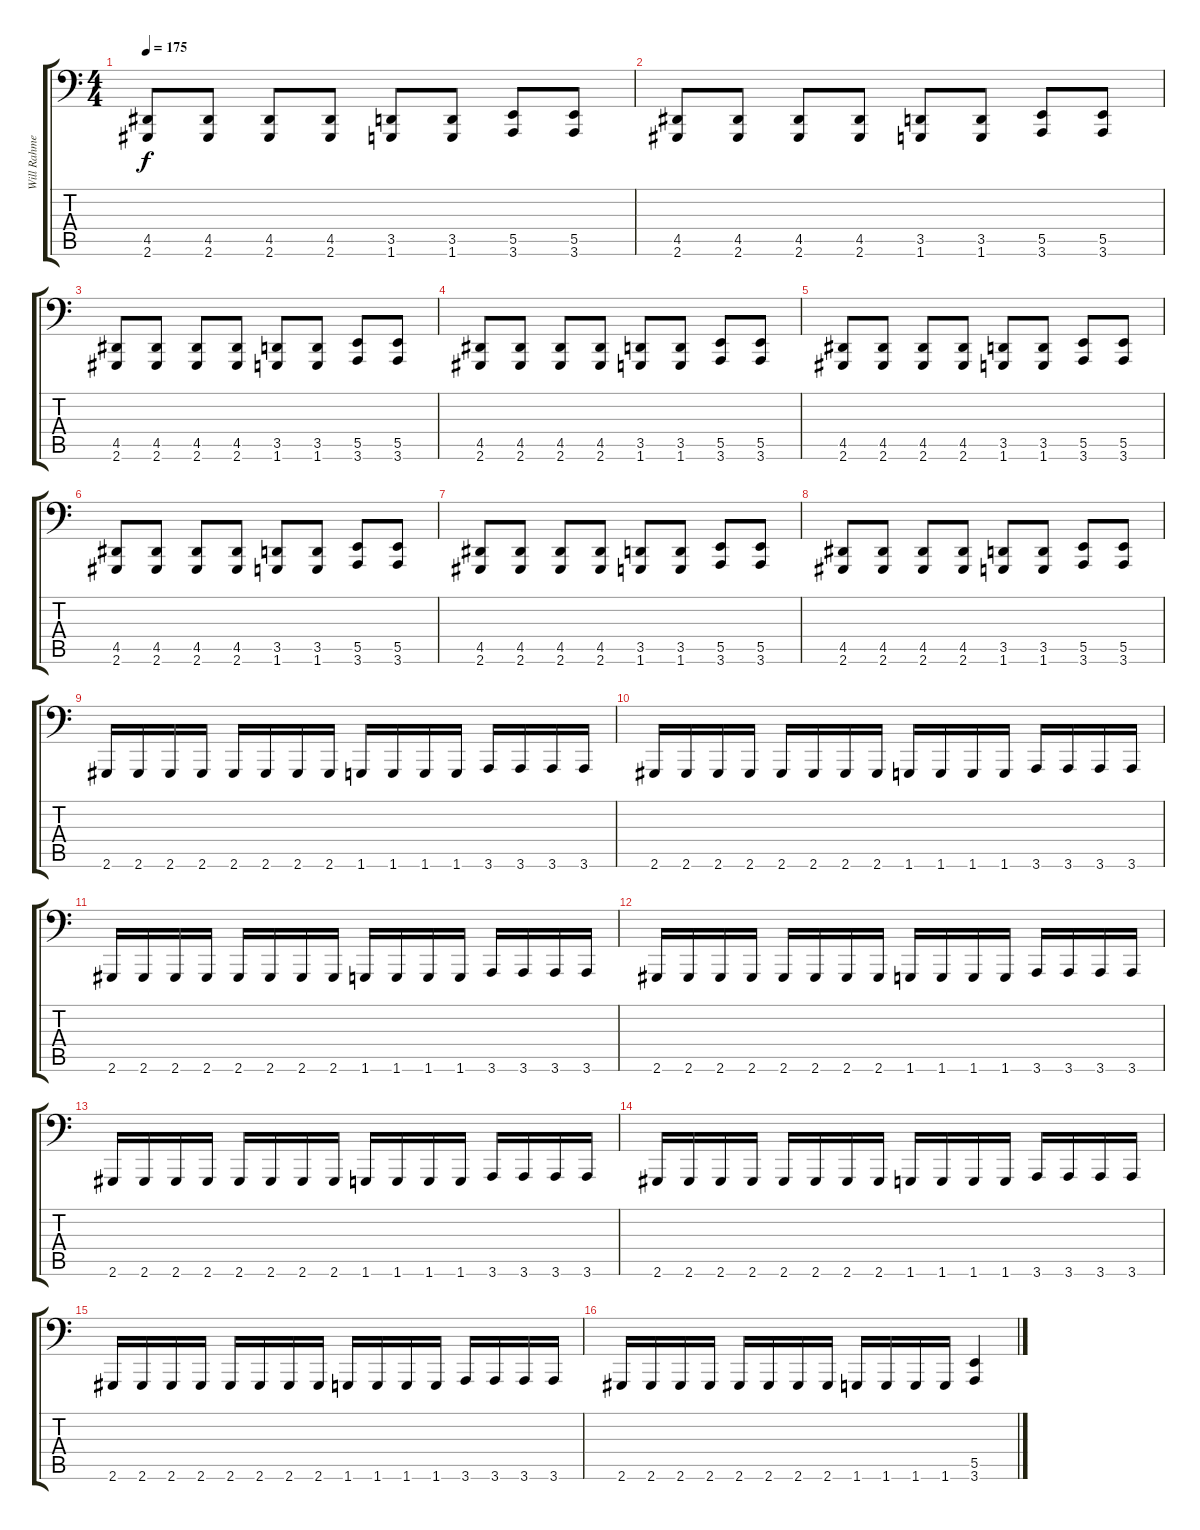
\track ("Will Rahmer - Bass/Vocals " "Will Rahme") {instrument electricbasspick}
\staff {score tabs}
\tuning (G2 D2 A1 E1 B0 Gb0) {hide}
\ts (4 4)
\tempo 175
\clef f4
\ks c
(4.5 2.6).8{dy f} (4.5 2.6).8 (4.5 2.6).8 (4.5 2.6).8 (3.5 1.6).8 (3.5 1.6).8 (5.5 3.6).8 (5.5 3.6).8 |
(4.5 2.6).8 (4.5 2.6).8 (4.5 2.6).8 (4.5 2.6).8 (3.5 1.6).8 (3.5 1.6).8 (5.5 3.6).8 (5.5 3.6).8 |
(4.5 2.6).8 (4.5 2.6).8 (4.5 2.6).8 (4.5 2.6).8 (3.5 1.6).8 (3.5 1.6).8 (5.5 3.6).8 (5.5 3.6).8 |
(4.5 2.6).8 (4.5 2.6).8 (4.5 2.6).8 (4.5 2.6).8 (3.5 1.6).8 (3.5 1.6).8 (5.5 3.6).8 (5.5 3.6).8 |
(4.5 2.6).8 (4.5 2.6).8 (4.5 2.6).8 (4.5 2.6).8 (3.5 1.6).8 (3.5 1.6).8 (5.5 3.6).8 (5.5 3.6).8 |
(4.5 2.6).8 (4.5 2.6).8 (4.5 2.6).8 (4.5 2.6).8 (3.5 1.6).8 (3.5 1.6).8 (5.5 3.6).8 (5.5 3.6).8 |
(4.5 2.6).8 (4.5 2.6).8 (4.5 2.6).8 (4.5 2.6).8 (3.5 1.6).8 (3.5 1.6).8 (5.5 3.6).8 (5.5 3.6).8 |
(4.5 2.6).8 (4.5 2.6).8 (4.5 2.6).8 (4.5 2.6).8 (3.5 1.6).8 (3.5 1.6).8 (5.5 3.6).8 (5.5 3.6).8 |
2.6.16 2.6.16 2.6.16 2.6.16 2.6.16 2.6.16 2.6.16 2.6.16 1.6.16 1.6.16 1.6.16 1.6.16 3.6.16 3.6.16 3.6.16 3.6.16 |
2.6.16 2.6.16 2.6.16 2.6.16 2.6.16 2.6.16 2.6.16 2.6.16 1.6.16 1.6.16 1.6.16 1.6.16 3.6.16 3.6.16 3.6.16 3.6.16 |
2.6.16 2.6.16 2.6.16 2.6.16 2.6.16 2.6.16 2.6.16 2.6.16 1.6.16 1.6.16 1.6.16 1.6.16 3.6.16 3.6.16 3.6.16 3.6.16 |
2.6.16 2.6.16 2.6.16 2.6.16 2.6.16 2.6.16 2.6.16 2.6.16 1.6.16 1.6.16 1.6.16 1.6.16 3.6.16 3.6.16 3.6.16 3.6.16 |
2.6.16 2.6.16 2.6.16 2.6.16 2.6.16 2.6.16 2.6.16 2.6.16 1.6.16 1.6.16 1.6.16 1.6.16 3.6.16 3.6.16 3.6.16 3.6.16 |
2.6.16 2.6.16 2.6.16 2.6.16 2.6.16 2.6.16 2.6.16 2.6.16 1.6.16 1.6.16 1.6.16 1.6.16 3.6.16 3.6.16 3.6.16 3.6.16 |
2.6.16 2.6.16 2.6.16 2.6.16 2.6.16 2.6.16 2.6.16 2.6.16 1.6.16 1.6.16 1.6.16 1.6.16 3.6.16 3.6.16 3.6.16 3.6.16 |
2.6.16 2.6.16 2.6.16 2.6.16 2.6.16 2.6.16 2.6.16 2.6.16 1.6.16 1.6.16 1.6.16 1.6.16 (5.5 3.6).4
